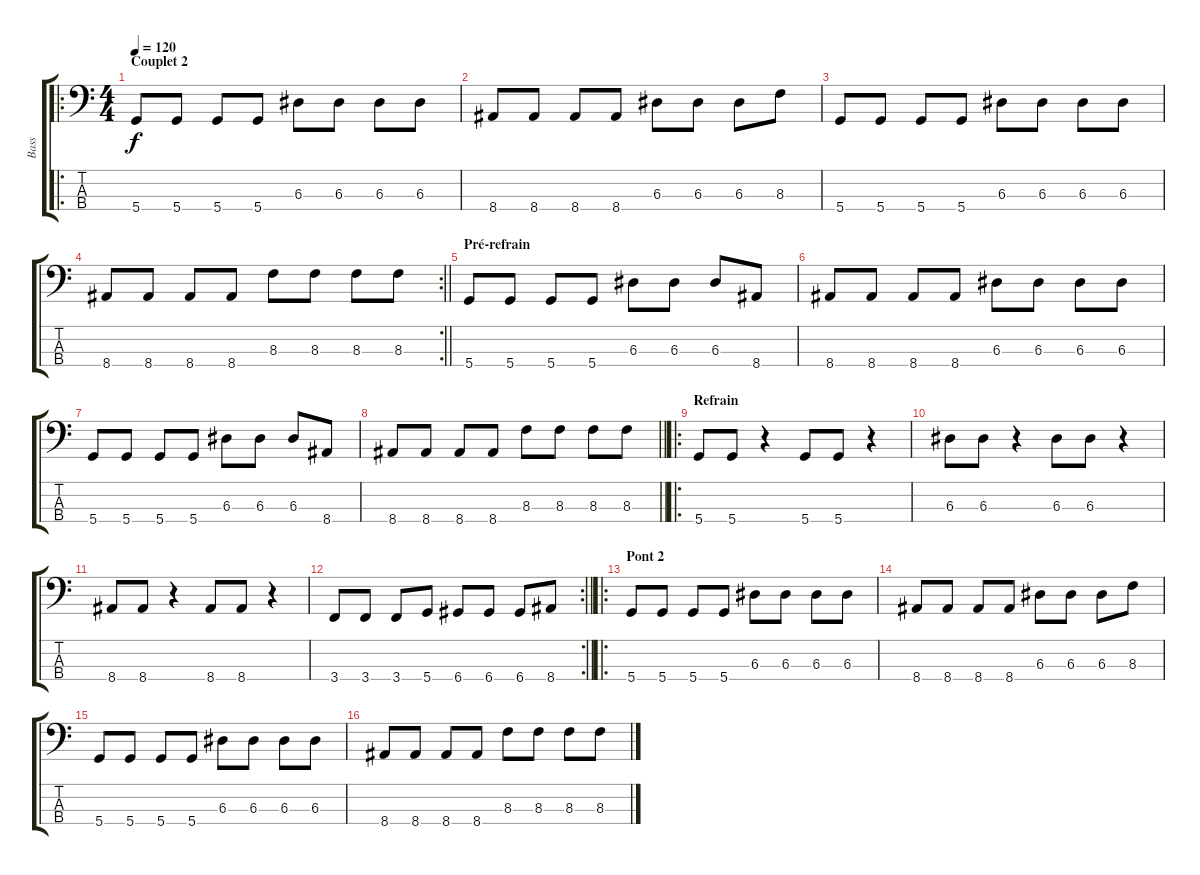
\track ("Bass" "Bass") {instrument electricbassfinger}
\staff {score tabs}
\tuning (G2 D2 A1 D1) {hide}
\ro
\ts (4 4)
\section ("" "Couplet 2")
\tempo 120
\clef f4
\ks c
5.4.8{dy f} 5.4.8 5.4.8 5.4.8 6.3.8 6.3.8 6.3.8 6.3.8 |
8.4.8 8.4.8 8.4.8 8.4.8 6.3.8 6.3.8 6.3.8 8.3.8 |
5.4.8 5.4.8 5.4.8 5.4.8 6.3.8 6.3.8 6.3.8 6.3.8 |
\rc 2
\barLineRight lightlight
8.4.8 8.4.8 8.4.8 8.4.8 8.3.8 8.3.8 8.3.8 8.3.8 |
\section ("" "Pré-refrain")
5.4.8 5.4.8 5.4.8 5.4.8 6.3.8 6.3.8 6.3.8 8.4.8 |
8.4.8 8.4.8 8.4.8 8.4.8 6.3.8 6.3.8 6.3.8 6.3.8 |
5.4.8 5.4.8 5.4.8 5.4.8 6.3.8 6.3.8 6.3.8 8.4.8 |
\barLineRight lightlight
8.4.8 8.4.8 8.4.8 8.4.8 8.3.8 8.3.8 8.3.8 8.3.8 |
\ro
\section ("" "Refrain")
5.4.8 5.4.8 r.4 5.4.8 5.4.8 r.4 |
6.3.8 6.3.8 r.4 6.3.8 6.3.8 r.4 |
8.4.8 8.4.8 r.4 8.4.8 8.4.8 r.4 |
\rc 2
\barLineRight lightlight
3.4.8 3.4.8 3.4.8 5.4.8 6.4.8 6.4.8 6.4.8 8.4.8 |
\ro
\section ("" "Pont 2")
5.4.8 5.4.8 5.4.8 5.4.8 6.3.8 6.3.8 6.3.8 6.3.8 |
8.4.8 8.4.8 8.4.8 8.4.8 6.3.8 6.3.8 6.3.8 8.3.8 |
5.4.8 5.4.8 5.4.8 5.4.8 6.3.8 6.3.8 6.3.8 6.3.8 |
8.4.8 8.4.8 8.4.8 8.4.8 8.3.8 8.3.8 8.3.8 8.3.8
